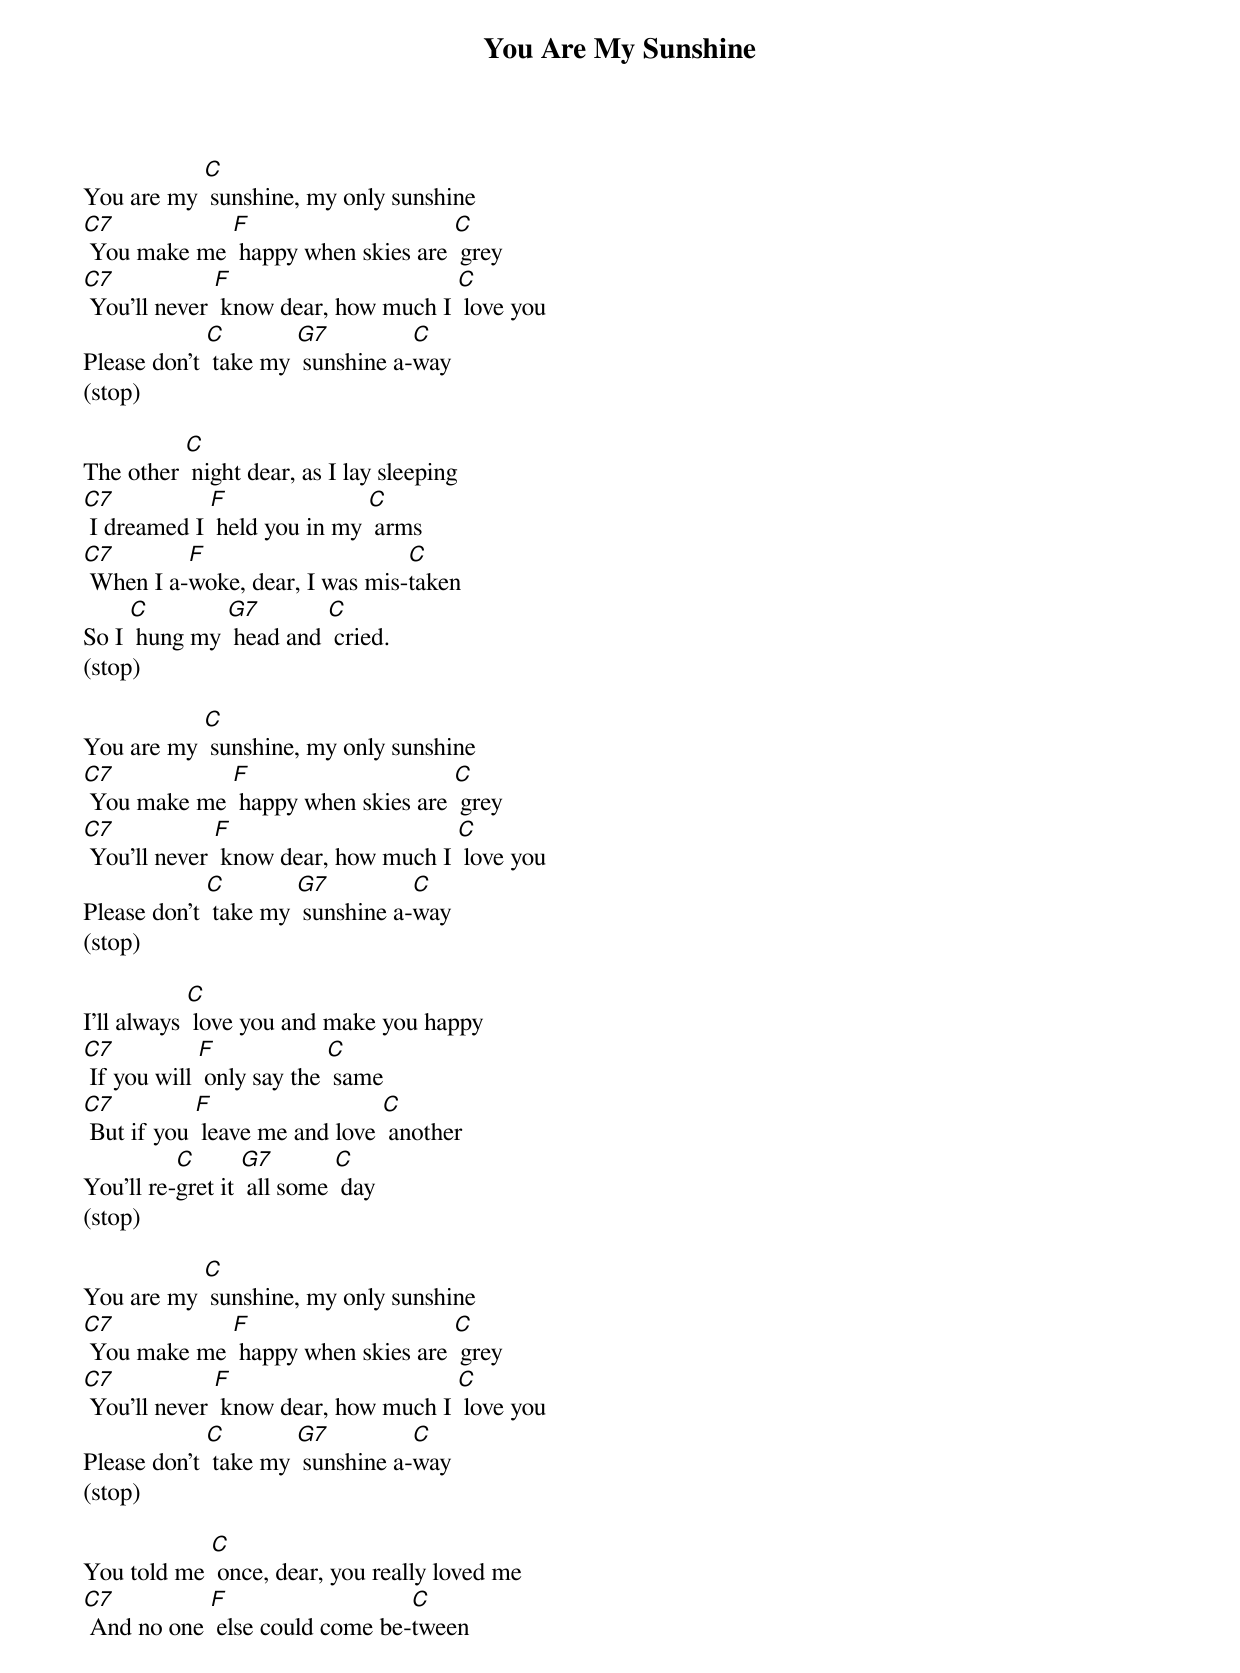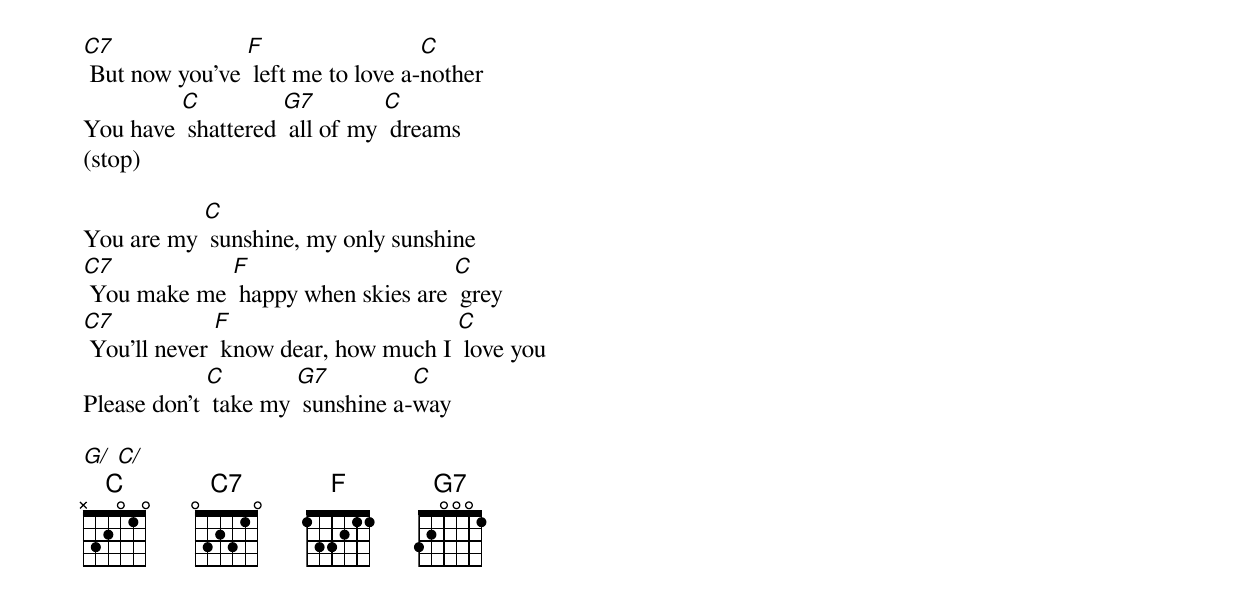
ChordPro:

{t:You Are My Sunshine}
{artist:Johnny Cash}
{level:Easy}

You are my [C] sunshine, my only sunshine
[C7] You make me [F] happy when skies are [C] grey
[C7] You'll never [F] know dear, how much I [C] love you
Please don't [C] take my [G7] sunshine a-[C]way
(stop)

The other [C] night dear, as I lay sleeping
[C7] I dreamed I [F] held you in my [C] arms
[C7] When I a-[F]woke, dear, I was mis-[C]taken
So I [C] hung my [G7] head and [C] cried.
(stop)

You are my [C] sunshine, my only sunshine
[C7] You make me [F] happy when skies are [C] grey
[C7] You'll never [F] know dear, how much I [C] love you
Please don't [C] take my [G7] sunshine a-[C]way
(stop)

I'll always [C] love you and make you happy
[C7] If you will [F] only say the [C] same
[C7] But if you [F] leave me and love [C] another
You'll re-[C]gret it [G7] all some [C] day
(stop)

You are my [C] sunshine, my only sunshine
[C7] You make me [F] happy when skies are [C] grey
[C7] You'll never [F] know dear, how much I [C] love you
Please don't [C] take my [G7] sunshine a-[C]way
(stop)

You told me [C] once, dear, you really loved me
[C7] And no one [F] else could come be-[C]tween
[C7] But now you've [F] left me to love a-[C]nother
You have [C] shattered [G7] all of my [C] dreams
(stop)

You are my [C] sunshine, my only sunshine
[C7] You make me [F] happy when skies are [C] grey
[C7] You'll never [F] know dear, how much I [C] love you
Please don't [C] take my [G7] sunshine a-[C]way

[G/] [C/]
